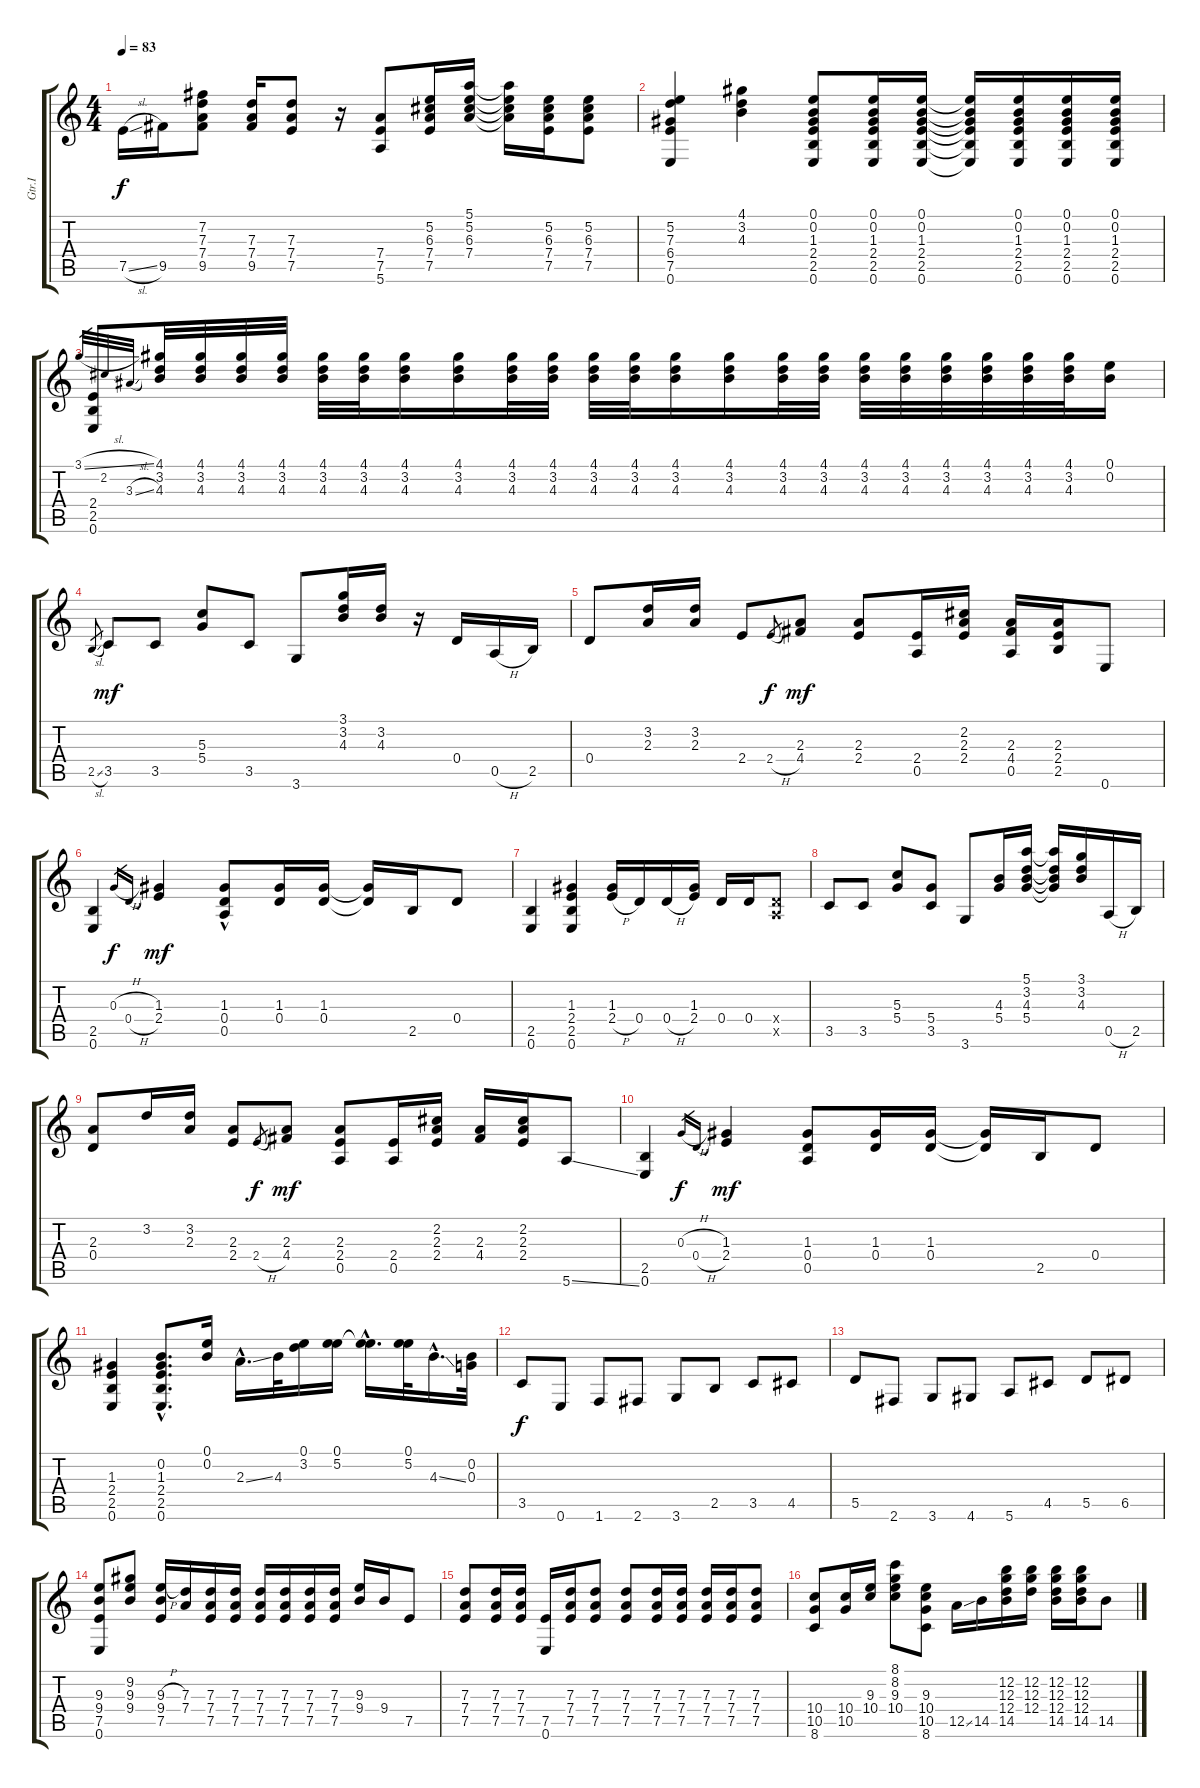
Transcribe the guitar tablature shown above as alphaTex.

\track ("Gtr.I" "Gtr.I") {instrument overdrivenguitar}
\staff {score tabs}
\tuning (E4 B3 G3 D3 A2 E2) {hide}
\ts (4 4)
\tempo 83
\clef g2
\ks c
7.5{sl}.16{dy f} 9.5.16 (7.2 7.3 7.4 9.5).8 (7.3 7.4 9.5).16 (7.3 7.4 7.5).8 r.16 (7.4 7.5 5.6).8 (5.2 6.3 7.4 7.5).16 (5.1 5.2 6.3 7.4).16 (5.1{t} 5.2{t} 6.3{t} 7.4{t}).16 (5.2 6.3 7.4 7.5).16 (5.2 6.3 7.4 7.5).8 |
(5.2 7.3 6.4 7.5 0.6).4 (4.1 3.2 4.3).4 (0.1 0.2 1.3 2.4 2.5 0.6).8 (0.1 0.2 1.3 2.4 2.5 0.6).16 (0.1 0.2 1.3 2.4 2.5 0.6).16 (0.1{t} 0.2{t} 1.3{t} 2.4{t} 2.5{t} 0.6{t}).16 (0.1 0.2 1.3 2.4 2.5 0.6).16 (0.1 0.2 1.3 2.4 2.5 0.6).16 (0.1 0.2 1.3 2.4 2.5 0.6).16 |
(2.4 2.5 0.6).8 3.1{sl}.32{gr} 2.2.32{gr} 3.3{sl}.32{gr} (4.1 3.2 4.3).32 (4.1 3.2 4.3).32 (4.1 3.2 4.3).32 (4.1 3.2 4.3).32 (4.1 3.2 4.3).32 (4.1 3.2 4.3).32 (4.1 3.2 4.3).16 (4.1 3.2 4.3).16 (4.1 3.2 4.3).32 (4.1 3.2 4.3).32 (4.1 3.2 4.3).32 (4.1 3.2 4.3).32 (4.1 3.2 4.3).16 (4.1 3.2 4.3).16 (4.1 3.2 4.3).32 (4.1 3.2 4.3).32 (4.1 3.2 4.3).32 (4.1 3.2 4.3).32 (4.1 3.2 4.3).32 (4.1 3.2 4.3).32 (4.1 3.2 4.3).32 (4.1 3.2 4.3).32 (0.1 0.2).16 |
2.5{sl}.8{gr} 3.5.8{dy mf} 3.5.8 (5.3 5.4).8 3.5.8 3.6.8 (3.1 3.2 4.3).16 (3.2 4.3).16 r.16 0.4.16 0.5{h}.16 2.5.16 |
0.4.8 (3.2 2.3).16 (3.2 2.3).16 2.4.8 2.4{h}.8{gr dy f} (2.3 4.4).8{dy mf} (2.3 2.4).8 (2.4 0.5).16 (2.2 2.3 2.4).16 (2.3 4.4 0.5).16 (2.3 2.4 2.5).16 0.6.8 |
(2.5 0.6).4 0.3{h}.16{gr dy f} 0.4{h}.16{gr} (1.3 2.4).4{dy mf} (1.3 0.4 0.5{hac}).8 (1.3 0.4).16 (1.3 0.4).16 (1.3{t} 0.4{t}).16 2.5.16 0.4.8 |
(2.5 0.6).4 (1.3 2.4 2.5 0.6).4 (1.3 2.4{h}).16 0.4.16 0.4{h}.16 (1.3 2.4).16 0.4.16 0.4.16 (0.4{x} 0.5{x}).8 |
3.5.8 3.5.8 (5.3 5.4).8 (5.4 3.5).8 3.6.8 (4.3 5.4).16 (5.1 3.2 4.3 5.4).16 (5.1{t} 3.2{t} 4.3{t} 5.4{t}).16 (3.1 3.2 4.3).16 0.5{h}.16 2.5.16 |
(2.3 0.4).8 3.2.16 (3.2 2.3).16 (2.3 2.4).8 2.4{h}.8{gr dy f} (2.3 4.4).8{dy mf} (2.3 2.4 0.5).8 (2.4 0.5).16 (2.2 2.3 2.4).16 (2.3 4.4).16 (2.2 2.3 2.4).16 5.6{ss}.8 |
(2.5 0.6).4 0.3{h}.16{gr dy f} 0.4{h}.16{gr} (1.3 2.4).4{dy mf} (1.3 0.4 0.5).8 (1.3 0.4).16 (1.3 0.4).16 (1.3{t} 0.4{t}).16 2.5.16 0.4.8 |
(1.3 2.4 2.5 0.6).4 (0.2{hac} 1.3{hac} 2.4{hac} 2.5{hac} 0.6{hac}).8{d} (0.1 0.2).16 2.3{ss hac}.16{d} 4.3.32 (0.1 3.2).16 (0.1 5.2).16 (0.1{hac t} 5.2{hac t}).16{d} (0.1 5.2).32 4.3{ss hac}.16{d} (0.2 0.3).32 |
3.5.8{dy f} 0.6.8 1.6.8 2.6.8 3.6.8 2.5.8 3.5.8 4.5.8 |
5.5.8 2.6.8 3.6.8 4.6.8 5.6.8 4.5.8 5.5.8 6.5.8 |
(9.3 9.4 7.5 0.6).8 (9.2 9.3 9.4).8 (9.3{h} 9.4 7.5).16 (7.3 7.4).16 (7.3 7.4 7.5).16 (7.3 7.4 7.5).16 (7.3 7.4 7.5).16 (7.3 7.4 7.5).16 (7.3 7.4 7.5).16 (7.3 7.4 7.5).16 (9.3 9.4).16 9.4.16 7.5.8 |
(7.3 7.4 7.5).8 (7.3 7.4 7.5).16 (7.3 7.4 7.5).16 (7.5 0.6).16 (7.3 7.4 7.5).16 (7.3 7.4 7.5).8 (7.3 7.4 7.5).8 (7.3 7.4 7.5).16 (7.3 7.4 7.5).16 (7.3 7.4 7.5).16 (7.3 7.4 7.5).16 (7.3 7.4 7.5).8 |
(10.4 10.5 8.6).8 (10.4 10.5).16 (9.3 10.4).16 (8.1 8.2 9.3 10.4).8 (9.3 10.4 10.5 8.6).8 12.5{ss}.16 14.5.16 (12.2 12.3 12.4 14.5).16 (12.2 12.3 12.4).16 (12.2 12.3 12.4 14.5).16 (12.2 12.3 12.4 14.5).16 14.5{ss}.8
